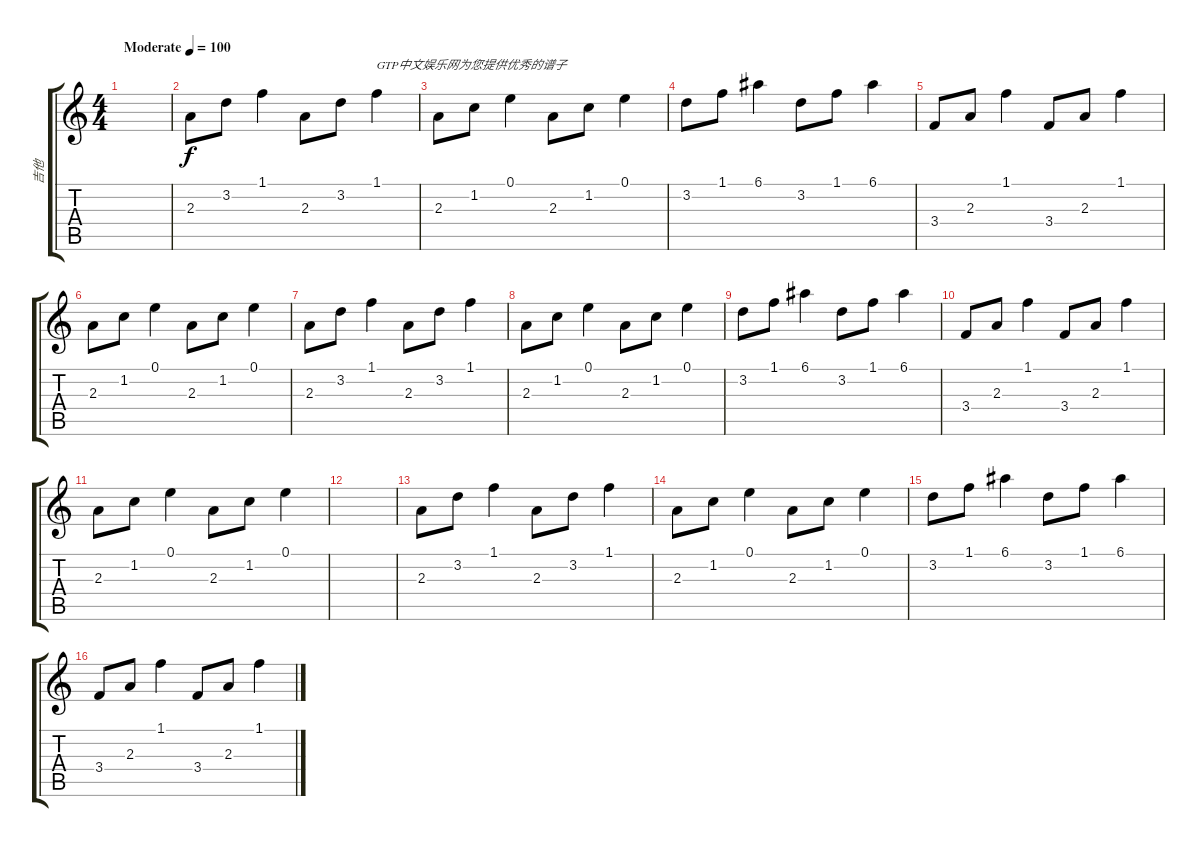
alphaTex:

\track ("吉他" "吉他") {instrument acousticguitarsteel}
\staff {score tabs}
\tuning (E4 B3 G3 D3 A2 E2) {hide}
\ts (4 4)
\tempo (100 "Moderate")
\clef g2
\ks c
|
2.3.8 3.2.8 1.1.4 2.3.8 3.2.8 1.1.4{txt "GTP中文娱乐网为您提供优秀的谱子"} |
2.3.8 1.2.8 0.1.4 2.3.8 1.2.8 0.1.4 |
3.2.8 1.1.8 6.1.4 3.2.8 1.1.8 6.1.4 |
3.4.8 2.3.8 1.1.4 3.4.8 2.3.8 1.1.4 |
2.3.8 1.2.8 0.1.4 2.3.8 1.2.8 0.1.4 |
2.3.8 3.2.8 1.1.4 2.3.8 3.2.8 1.1.4 |
2.3.8 1.2.8 0.1.4 2.3.8 1.2.8 0.1.4 |
3.2.8 1.1.8 6.1.4 3.2.8 1.1.8 6.1.4 |
3.4.8 2.3.8 1.1.4 3.4.8 2.3.8 1.1.4 |
2.3.8 1.2.8 0.1.4 2.3.8 1.2.8 0.1.4 |
|
2.3.8 3.2.8 1.1.4 2.3.8 3.2.8 1.1.4 |
2.3.8 1.2.8 0.1.4 2.3.8 1.2.8 0.1.4 |
3.2.8 1.1.8 6.1.4 3.2.8 1.1.8 6.1.4 |
3.4.8 2.3.8 1.1.4 3.4.8 2.3.8 1.1.4
